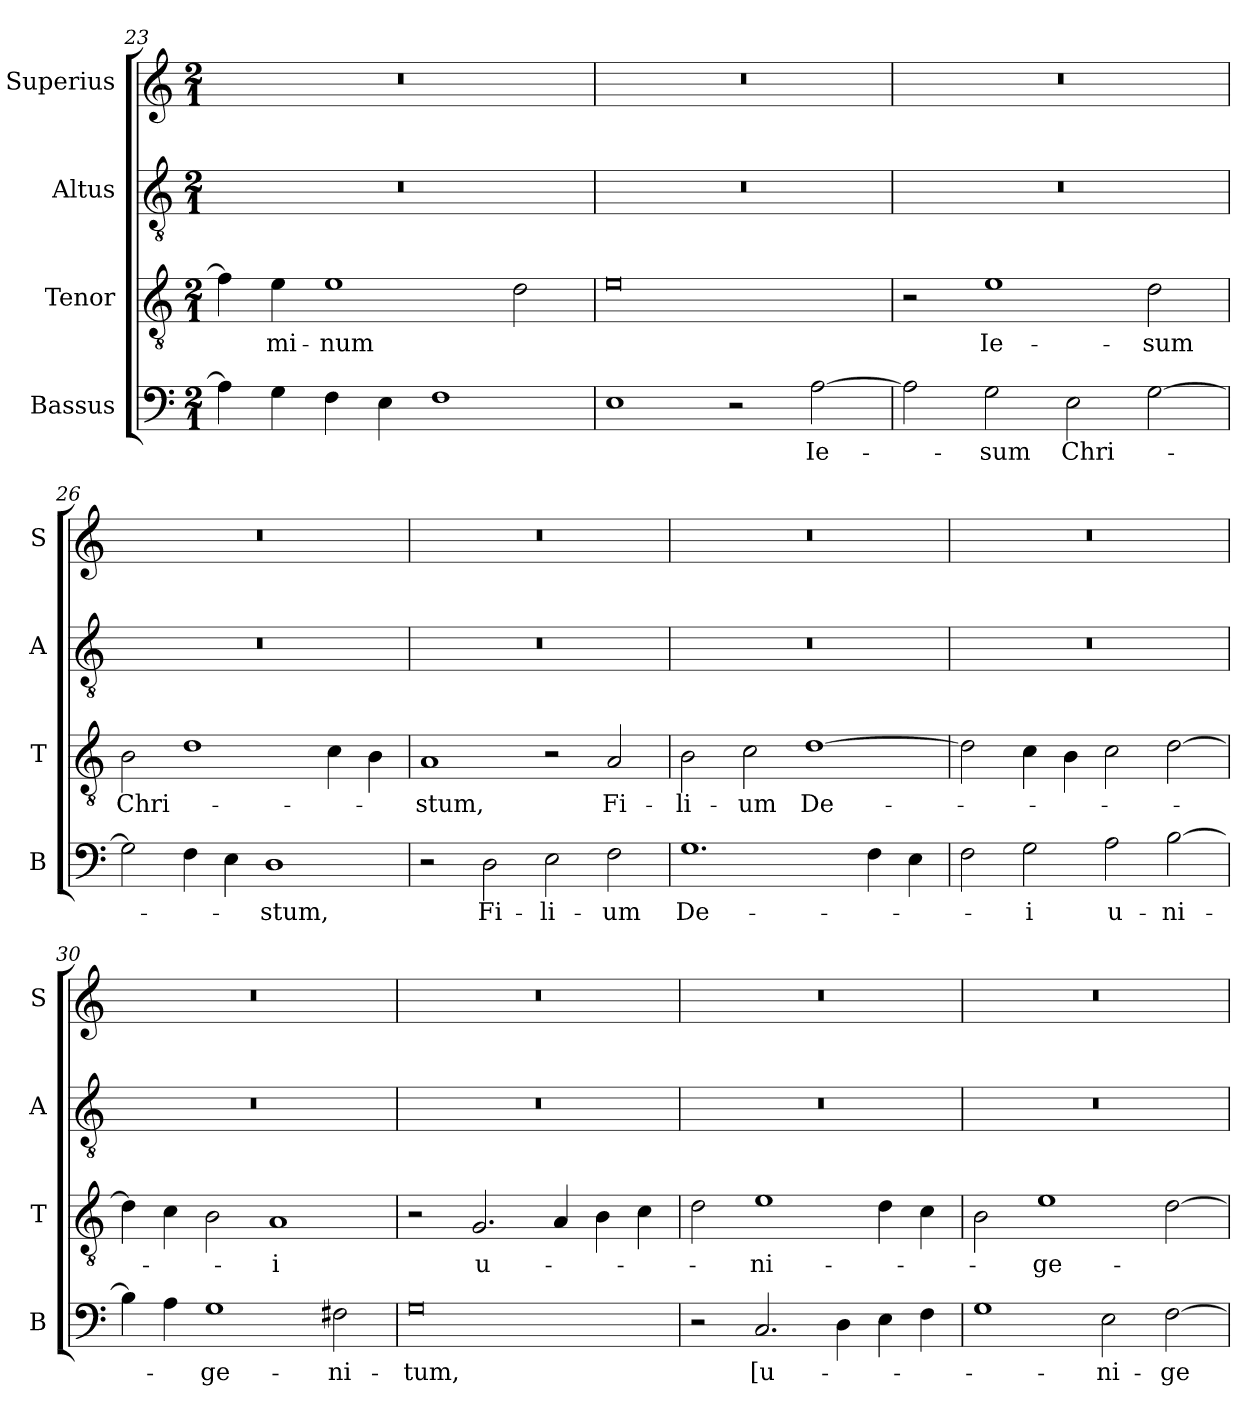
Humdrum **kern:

**kern	**text	**kern	**text	**kern	**kern
*part4	*part4	*part3	*part3	*part2	*part1
*staff4	*staff4	*staff3	*staff3	*staff2	*staff1
*I"Bassus	*	*I"Tenor	*	*I"Altus	*I"Superius
*I'B	*	*I'T	*	*I'A	*I'S
*clefF4	*	*clefGv2	*	*clefGv2	*clefG2
*k[]	*	*k[]	*	*k[]	*k[]
*M2/1	*	*M2/1	*	*M2/1	*M2/1
=23	=23	=23	=23	=23	=23
4A\]	.	4f\]	.	0r	0r
4G\	.	4e\	-mi-	.	.
4F\	.	1e	-num	.	.
4E\	.	.	.	.	.
1F	.	.	.	.	.
.	.	2d\	.	.	.
=24	=24	=24	=24	=24	=24
1E	.	0e	.	0r	0r
2r	.	.	.	.	.
[2A\	Ie-	.	.	.	.
=25	=25	=25	=25	=25	=25
2A\]	.	2r	.	0r	0r
2G\	-sum	1e	Ie-	.	.
2E\	Chri-	.	.	.	.
[2G\	.	2d\	-sum	.	.
=26	=26	=26	=26	=26	=26
2G\]	.	2B\	Chri-	0r	0r
4F\	.	1d	.	.	.
4E\	.	.	.	.	.
1D	-stum,	.	.	.	.
.	.	4c\	.	.	.
.	.	4B\	.	.	.
=27	=27	=27	=27	=27	=27
2r	.	1A	-stum,	0r	0r
2D\	Fi-	.	.	.	.
2E\	-li-	2r	.	.	.
2F\	-um	2A/	Fi-	.	.
=28	=28	=28	=28	=28	=28
1.G	De-	2B\	-li-	0r	0r
.	.	2c\	-um	.	.
.	.	[1d	De-	.	.
4F\	.	.	.	.	.
4E\	.	.	.	.	.
=29	=29	=29	=29	=29	=29
2F\	.	2d\]	.	0r	0r
2G\	-i	4c\	.	.	.
.	.	4B\	.	.	.
2A\	u-	2c\	.	.	.
[2B\	-ni-	[2d\	.	.	.
=30	=30	=30	=30	=30	=30
4B\]	.	4d\]	.	0r	0r
4A\	.	4c\	.	.	.
1G	-ge-	2B\	.	.	.
.	.	1A	-i	.	.
2F#X\	-ni-	.	.	.	.
=31	=31	=31	=31	=31	=31
0G	-tum,	2r	.	0r	0r
.	.	2.G/	u-	.	.
.	.	4A/	.	.	.
.	.	4B\	.	.	.
.	.	4c\	.	.	.
=32	=32	=32	=32	=32	=32
2r	.	2d\	.	0r	0r
2.C/	[u-	1e	-ni-	.	.
4D\	.	.	.	.	.
4E\	.	4d\	.	.	.
4F\	.	4c\	.	.	.
=33	=33	=33	=33	=33	=33
1G	.	2B\	.	0r	0r
.	.	1e	-ge-	.	.
2E\	-ni-	.	.	.	.
[2F\	-ge-	[2d\	.	.	.
=	=	=	=	=	=
*-	*-	*-	*-	*-	*-
